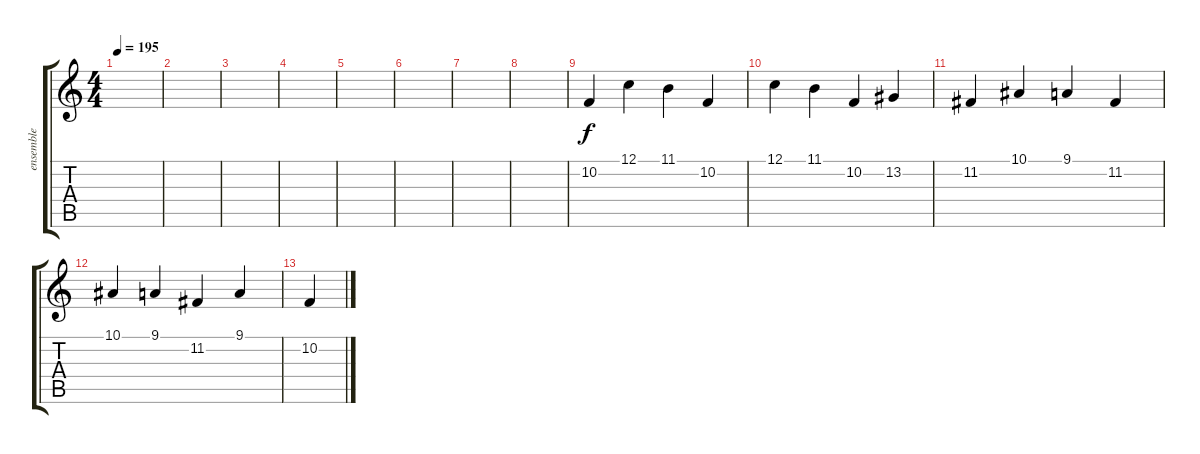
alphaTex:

\track ("ensemble" "ensemble") {instrument stringensemble1}
\staff {score tabs}
\tuning (C4 G3 Eb3 Bb2 F2 C2) {hide}
\ts (4 4)
\tempo 195
\clef g2
\ks c
|
|
|
|
|
|
|
|
10.2.4 12.1.4 11.1.4 10.2.4 |
12.1.4 11.1.4 10.2.4 13.2.4 |
11.2.4 10.1.4 9.1.4 11.2.4 |
10.1.4 9.1.4 11.2.4 9.1.4 |
10.2.4
